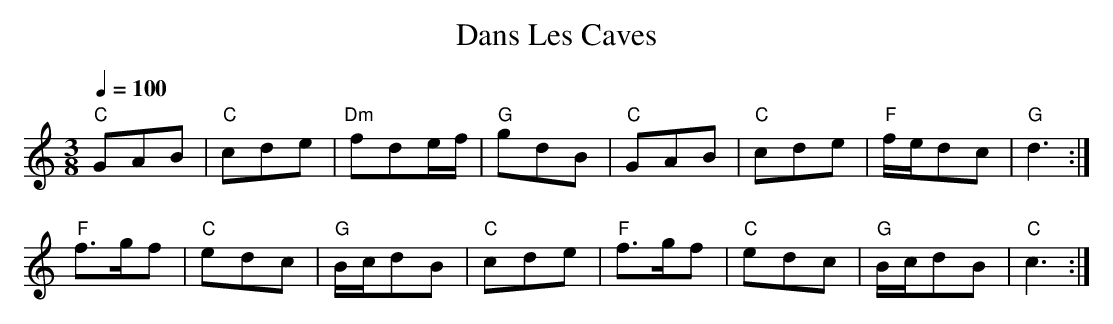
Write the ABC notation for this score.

X:1
T:Dans Les Caves
L:1/16
M:3/8
Q:1/4=100
K:C major
"C"G2A2B2|"C"c2d2e2|"Dm"f2d2ef|"G"g2d2B2| \
"C"G2A2B2|"C"c2d2e2|"F"fed2c2|"G"d6:|
"F"f3gf2|"C"e2d2c2|"G"Bcd2B2|"C"c2d2e2| \
"F"f3gf2|"C"e2d2c2|"G"Bcd2B2|"C"c6:|
